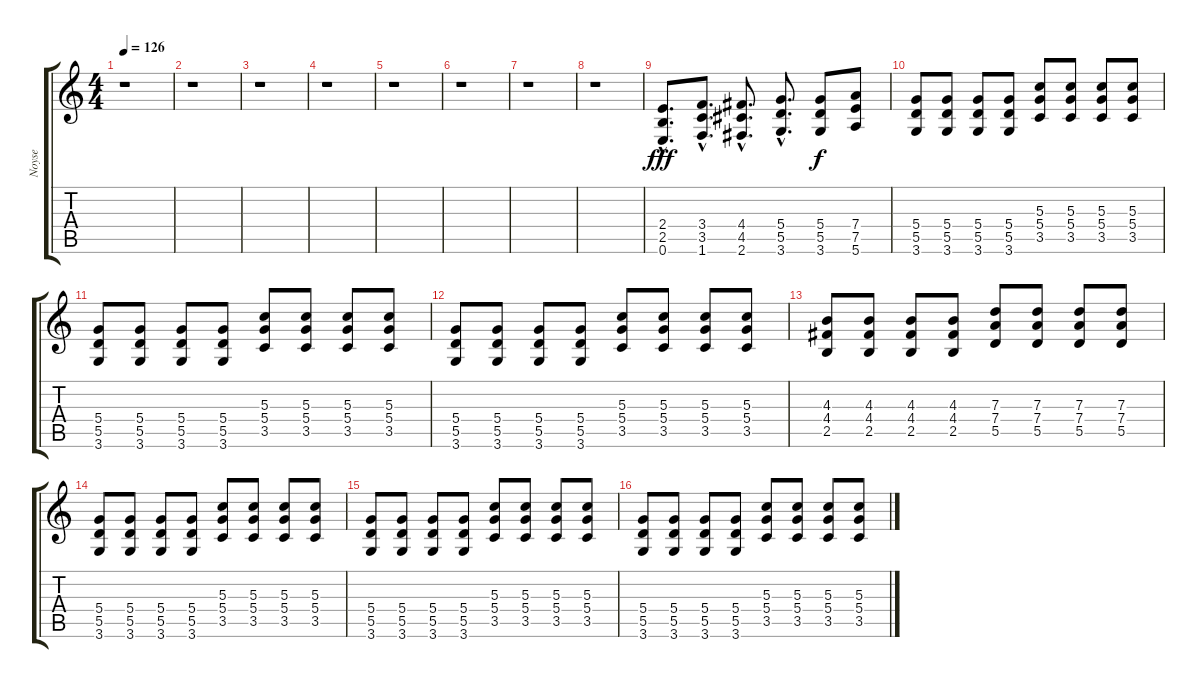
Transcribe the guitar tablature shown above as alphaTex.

\track ("Noyse" "Noyse") {instrument distortionguitar}
\staff {score tabs}
\tuning (E4 B3 G3 D3 A2 E2) {hide}
\ts (4 4)
\tempo 126
\clef g2
\ks c
r.1{dy f} |
r.1 |
r.1 |
r.1 |
r.1 |
r.1 |
r.1 |
r.1 |
(2.4{hac} 2.5{hac} 0.6{hac}).8{d dy fff} (3.4{hac} 3.5{hac} 1.6{hac}).8{d} (4.4{hac} 4.5{hac} 2.6{hac}).8{d} (5.4{hac} 5.5{hac} 3.6{hac}).8{d} (5.4 5.5 3.6).8{dy f} (7.4 7.5 5.6).8 |
(5.4 5.5 3.6).8 (5.4 5.5 3.6).8 (5.4 5.5 3.6).8 (5.4 5.5 3.6).8 (5.3 5.4 3.5).8 (5.3 5.4 3.5).8 (5.3 5.4 3.5).8 (5.3 5.4 3.5).8 |
(5.4 5.5 3.6).8 (5.4 5.5 3.6).8 (5.4 5.5 3.6).8 (5.4 5.5 3.6).8 (5.3 5.4 3.5).8 (5.3 5.4 3.5).8 (5.3 5.4 3.5).8 (5.3 5.4 3.5).8 |
(5.4 5.5 3.6).8 (5.4 5.5 3.6).8 (5.4 5.5 3.6).8 (5.4 5.5 3.6).8 (5.3 5.4 3.5).8 (5.3 5.4 3.5).8 (5.3 5.4 3.5).8 (5.3 5.4 3.5).8 |
(4.3 4.4 2.5).8 (4.3 4.4 2.5).8 (4.3 4.4 2.5).8 (4.3 4.4 2.5).8 (7.3 7.4 5.5).8 (7.3 7.4 5.5).8 (7.3 7.4 5.5).8 (7.3 7.4 5.5).8 |
(5.4 5.5 3.6).8 (5.4 5.5 3.6).8 (5.4 5.5 3.6).8 (5.4 5.5 3.6).8 (5.3 5.4 3.5).8 (5.3 5.4 3.5).8 (5.3 5.4 3.5).8 (5.3 5.4 3.5).8 |
(5.4 5.5 3.6).8 (5.4 5.5 3.6).8 (5.4 5.5 3.6).8 (5.4 5.5 3.6).8 (5.3 5.4 3.5).8 (5.3 5.4 3.5).8 (5.3 5.4 3.5).8 (5.3 5.4 3.5).8 |
(5.4 5.5 3.6).8 (5.4 5.5 3.6).8 (5.4 5.5 3.6).8 (5.4 5.5 3.6).8 (5.3 5.4 3.5).8 (5.3 5.4 3.5).8 (5.3 5.4 3.5).8 (5.3 5.4 3.5).8
